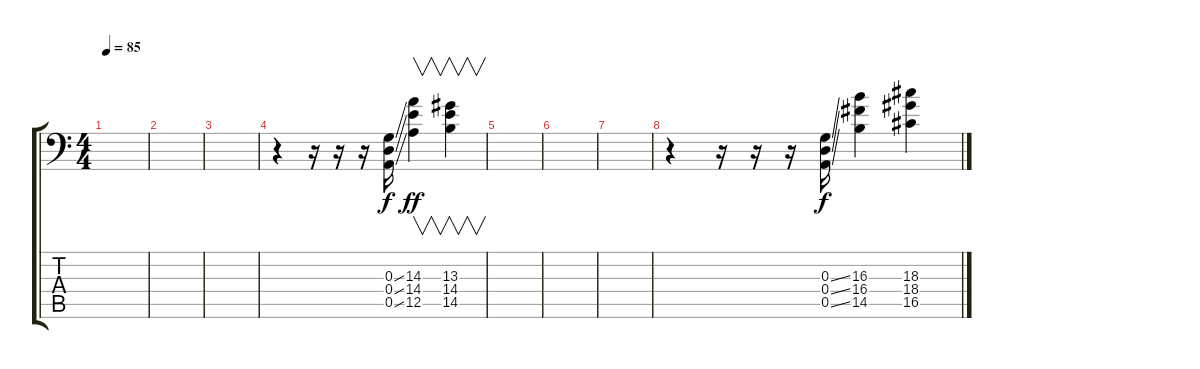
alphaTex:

\track "" {instrument acousticgrandpiano}
\staff {score tabs}
\tuning (E4 B3 G3 D3 A2 D1) {hide}
\ts (4 4)
\tempo 85
\clef f4
\ks c
|
|
|
r.4 r.16 r.16 r.16{instrument drawbarorgan} (0.3{ss} 0.4{ss} 0.5{ss}).16{dy f} (14.3 14.4 12.5).4{v dy ff volume 13 balance 8 instrument drawbarorgan} (13.3 14.4 14.5).4{v} |
|
|
|
r.4 r.16 r.16 r.16{instrument drawbarorgan} (0.3{ss} 0.4{ss} 0.5{ss}).16{dy f} (16.3 16.4 14.5).4{volume 13 balance 8 instrument drawbarorgan} (18.3 18.4 16.5).4
